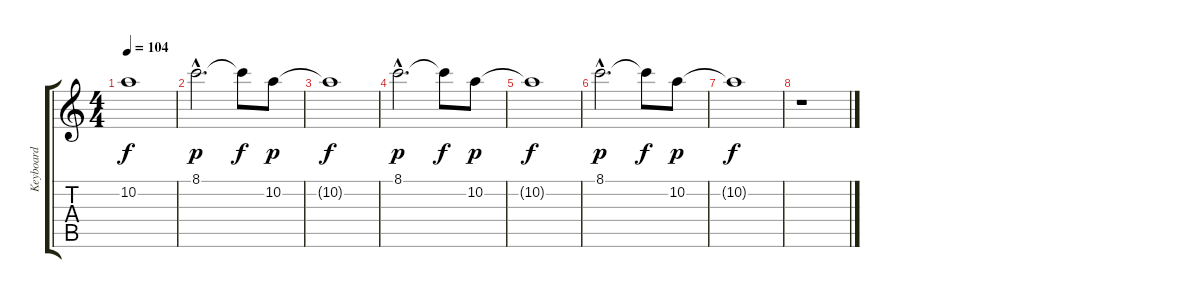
\track ("Keyboard" "Keyboard") {instrument whistle}
\staff {score tabs}
\tuning (E5 B4 G4 D4 A3 E3) {hide}
\ts (4 4)
\tempo 104
\clef g2
\ks c
10.2{t}.1{dy f} |
8.1{hac}.2{d dy p} 8.1{t}.8{dy f} 10.2.8{dy p} |
10.2{t}.1{dy f} |
8.1{hac}.2{d dy p volume 0} 8.1{t}.8{dy f} 10.2.8{dy p} |
10.2{t}.1{dy f} |
8.1{hac}.2{d dy p} 8.1{t}.8{dy f} 10.2.8{dy p} |
10.2{t}.1{dy f} |
r.1
